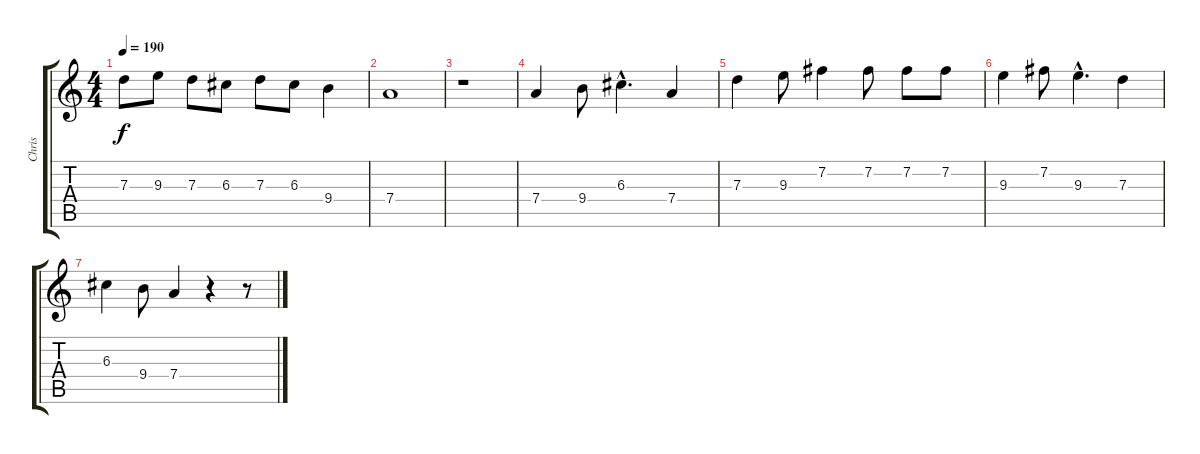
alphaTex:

\track ("Chris" "Chris") {instrument distortionguitar}
\staff {score tabs}
\tuning (E4 B3 G3 D3 A2 E2) {hide}
\ts (4 4)
\tempo 190
\clef g2
\ks c
7.3.8{dy f} 9.3.8 7.3.8 6.3.8 7.3.8 6.3.8 9.4.4 |
7.4.1 |
r.1 |
7.4.4 9.4.8 6.3{hac}.4{d} 7.4.4 |
7.3.4 9.3.8 7.2.4 7.2.8 7.2.8 7.2.8 |
9.3.4 7.2.8 9.3{hac}.4{d} 7.3.4 |
6.3.4 9.4.8 7.4.4 r.4 r.8
